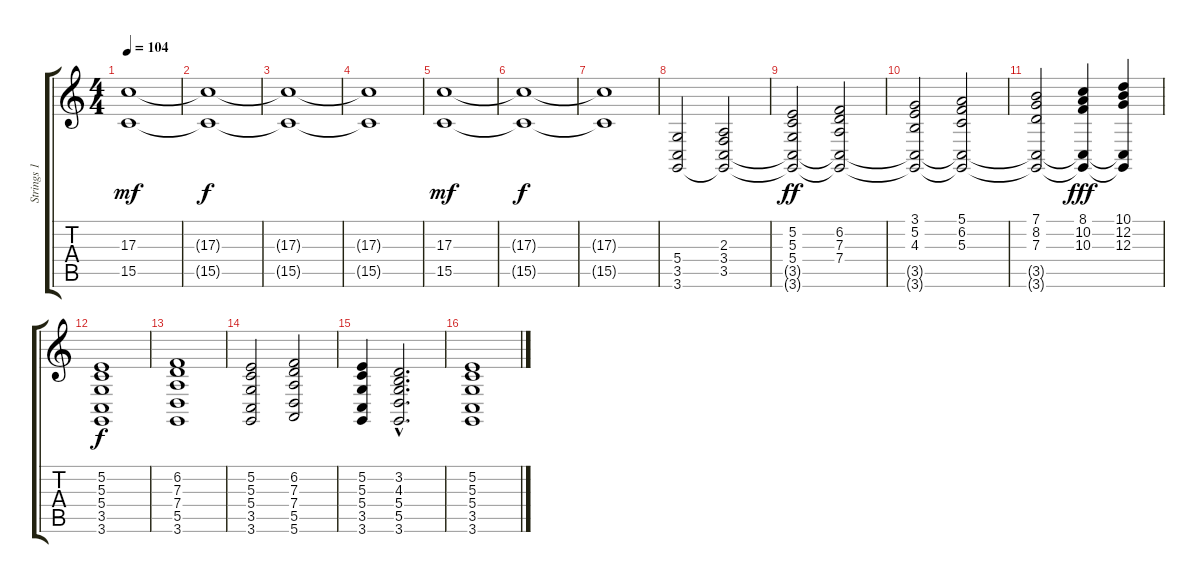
\track ("Strings 1" "Strings 1") {instrument stringensemble1}
\staff {score tabs}
\tuning (E4 B3 G3 D3 A2 E2) {hide}
\ts (4 4)
\tempo 104
\clef g2
\ks c
(17.3 15.5).1{dy mf} |
(17.3{t} 15.5{t}).1{dy f} |
(17.3{t} 15.5{t}).1 |
(17.3{t} 15.5{t}).1 |
(17.3 15.5).1{dy mf} |
(17.3{t} 15.5{t}).1{dy f} |
(17.3{t} 15.5{t}).1 |
(5.4 3.5 3.6).2 (2.3 3.4 3.5 3.6{t}).2 |
(5.2 5.3 5.4 3.5{t} 3.6{t}).2{dy ff} (6.2 7.3 7.4 3.5{t} 3.6{t}).2 |
(3.1 5.2 4.3 3.5{t} 3.6{t}).2 (5.1 6.2 5.3 3.5{t} 3.6{t}).2 |
(7.1 8.2 7.3 3.5{t} 3.6{t}).2 (8.1 10.2 10.3 3.5{t} 3.6{t}).4{dy fff} (10.1 12.2 12.3 3.5{t} 3.6{t}).4 |
(5.2 5.3 5.4 3.5 3.6).1{dy f volume 11} |
(6.2 7.3 7.4 5.5 3.6).1 |
(5.2 5.3 5.4 3.5 3.6).2 (6.2 7.3 7.4 5.5 5.6).2 |
(5.2 5.3 5.4 3.5 3.6).4 (3.2{hac} 4.3{hac} 5.4{hac} 5.5{hac} 3.6{hac}).2{d} |
(5.2 5.3 5.4 3.5 3.6).1{volume 11}
